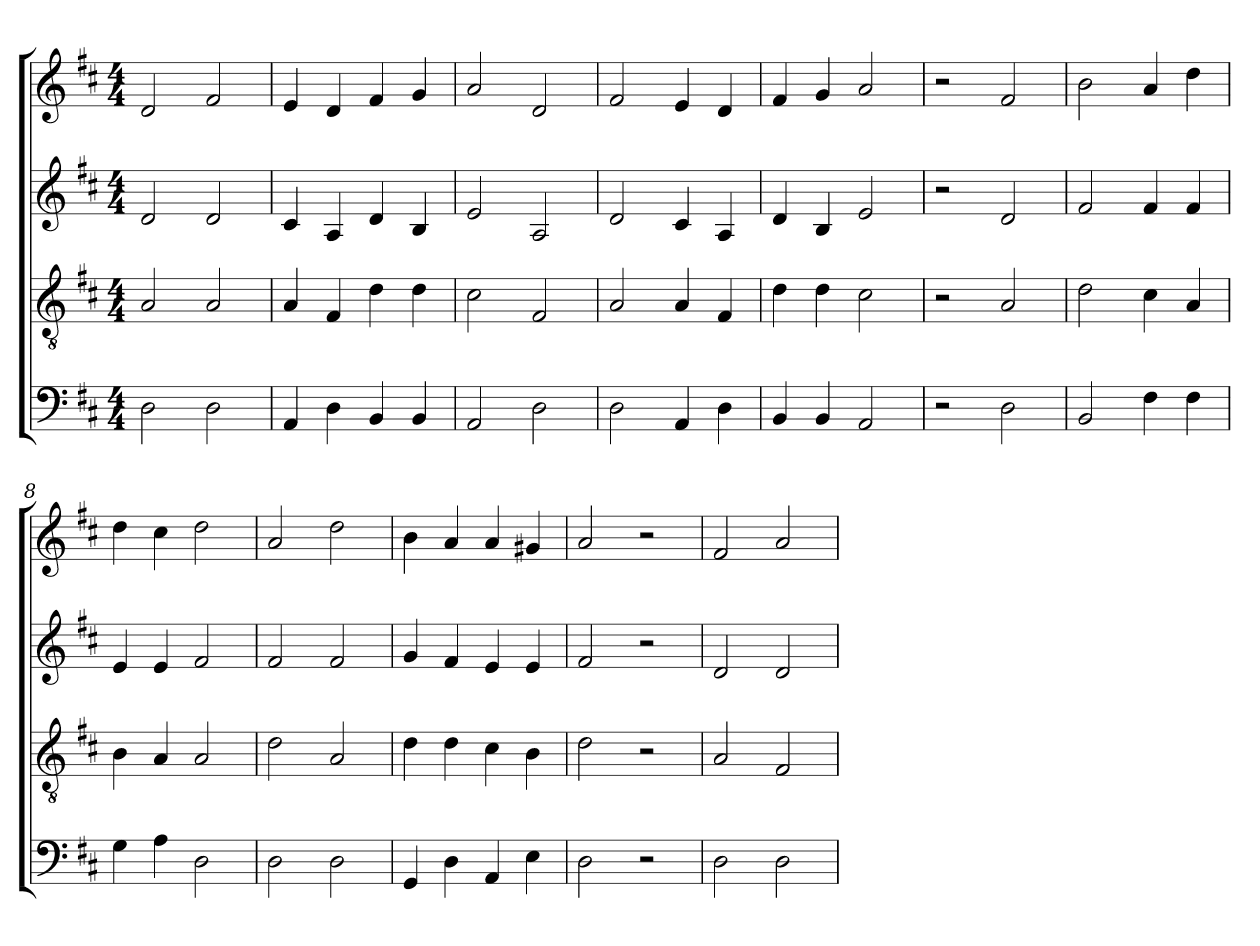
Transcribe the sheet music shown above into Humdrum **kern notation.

**kern	**kern	**kern	**kern
*part4	*part3	*part2	*part1
*staff4	*staff3	*staff2	*staff1
*clefF4	*clefGv2	*clefG2	*clefG2
*k[f#c#]	*k[f#c#]	*k[f#c#]	*k[f#c#]
*M4/4	*M4/4	*M4/4	*M4/4
=1	=1	=1	=1
2D	2A	2d	2d
2D	2A	2d	2f#
=2	=2	=2	=2
4AA	4A	4c#	4e
4D	4F#	4A	4d
4BB	4d	4d	4f#
4BB	4d	4B	4g
=3	=3	=3	=3
2AA	2c#	2e	2a
2D	2F#	2A	2d
=4	=4	=4	=4
2D	2A	2d	2f#
4AA	4A	4c#	4e
4D	4F#	4A	4d
=5	=5	=5	=5
4BB	4d	4d	4f#
4BB	4d	4B	4g
2AA	2c#	2e	2a
=6	=6	=6	=6
2r	2r	2r	2r
2D	2A	2d	2f#
=7	=7	=7	=7
2BB	2d	2f#	2b
4F#	4c#	4f#	4a
4F#	4A	4f#	4dd
=8	=8	=8	=8
4G	4B	4e	4dd
4A	4A	4e	4cc#
2D	2A	2f#	2dd
=9	=9	=9	=9
2D	2d	2f#	2a
2D	2A	2f#	2dd
!!LO:LB:g=z
=10	=10	=10	=10
4GG	4d	4g	4b
4D	4d	4f#	4a
4AA	4c#	4e	4a
4E	4B	4e	4g#X
=11	=11	=11	=11
2D	2d	2f#	2a
2r	2r	2r	2r
=12	=12	=12	=12
2D	2A	2d	2f#
2D	2F#	2d	2a
=	=	=	=
*-	*-	*-	*-
